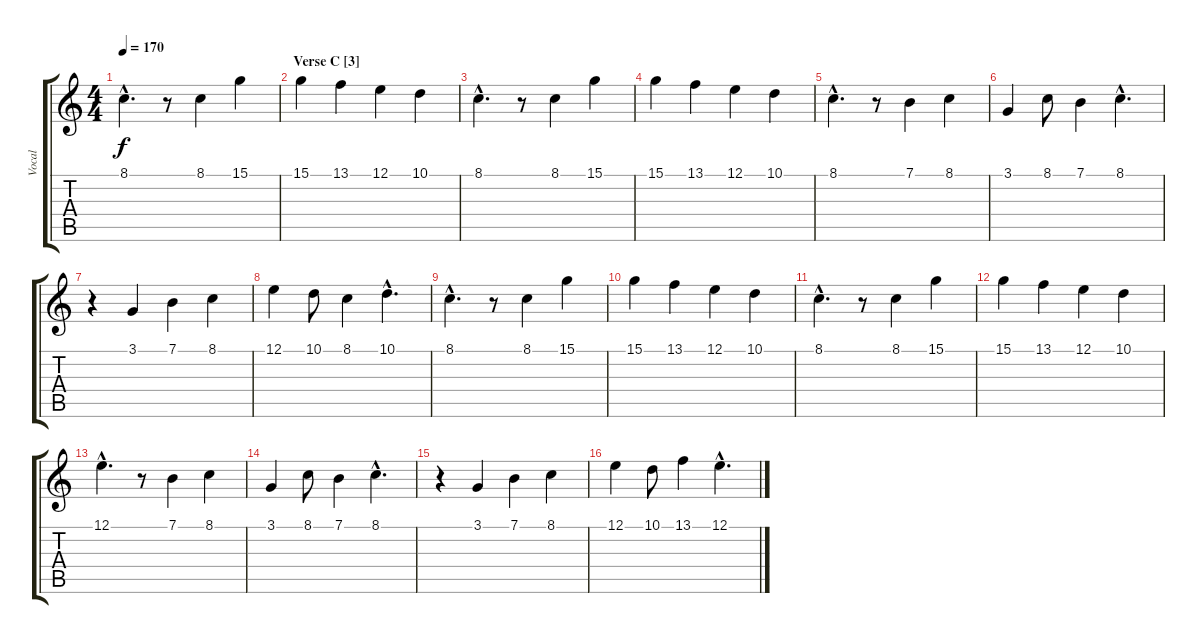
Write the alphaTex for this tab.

\track ("Vocal" "Vocal") {instrument trumpet}
\staff {score tabs}
\tuning (E4 B3 G3 D3 A2 E2) {hide}
\ts (4 4)
\tempo 170
\clef g2
\ks c
8.1{hac}.4{d dy f} r.8 8.1.4 15.1.4 |
\section ("" "Verse C [3]")
15.1.4 13.1.4 12.1.4 10.1.4 |
8.1{hac}.4{d} r.8 8.1.4 15.1.4 |
15.1.4 13.1.4 12.1.4 10.1.4 |
8.1{hac}.4{d} r.8 7.1.4 8.1.4 |
3.1.4 8.1.8 7.1.4 8.1{hac}.4{d} |
r.4 3.1.4 7.1.4 8.1.4 |
12.1.4 10.1.8 8.1.4 10.1{hac}.4{d} |
8.1{hac}.4{d} r.8 8.1.4 15.1.4 |
15.1.4 13.1.4 12.1.4 10.1.4 |
8.1{hac}.4{d} r.8 8.1.4 15.1.4 |
15.1.4 13.1.4 12.1.4 10.1.4 |
12.1{hac}.4{d} r.8 7.1.4 8.1.4 |
3.1.4 8.1.8 7.1.4 8.1{hac}.4{d} |
r.4 3.1.4 7.1.4 8.1.4 |
12.1.4 10.1.8 13.1.4 12.1{hac}.4{d}
